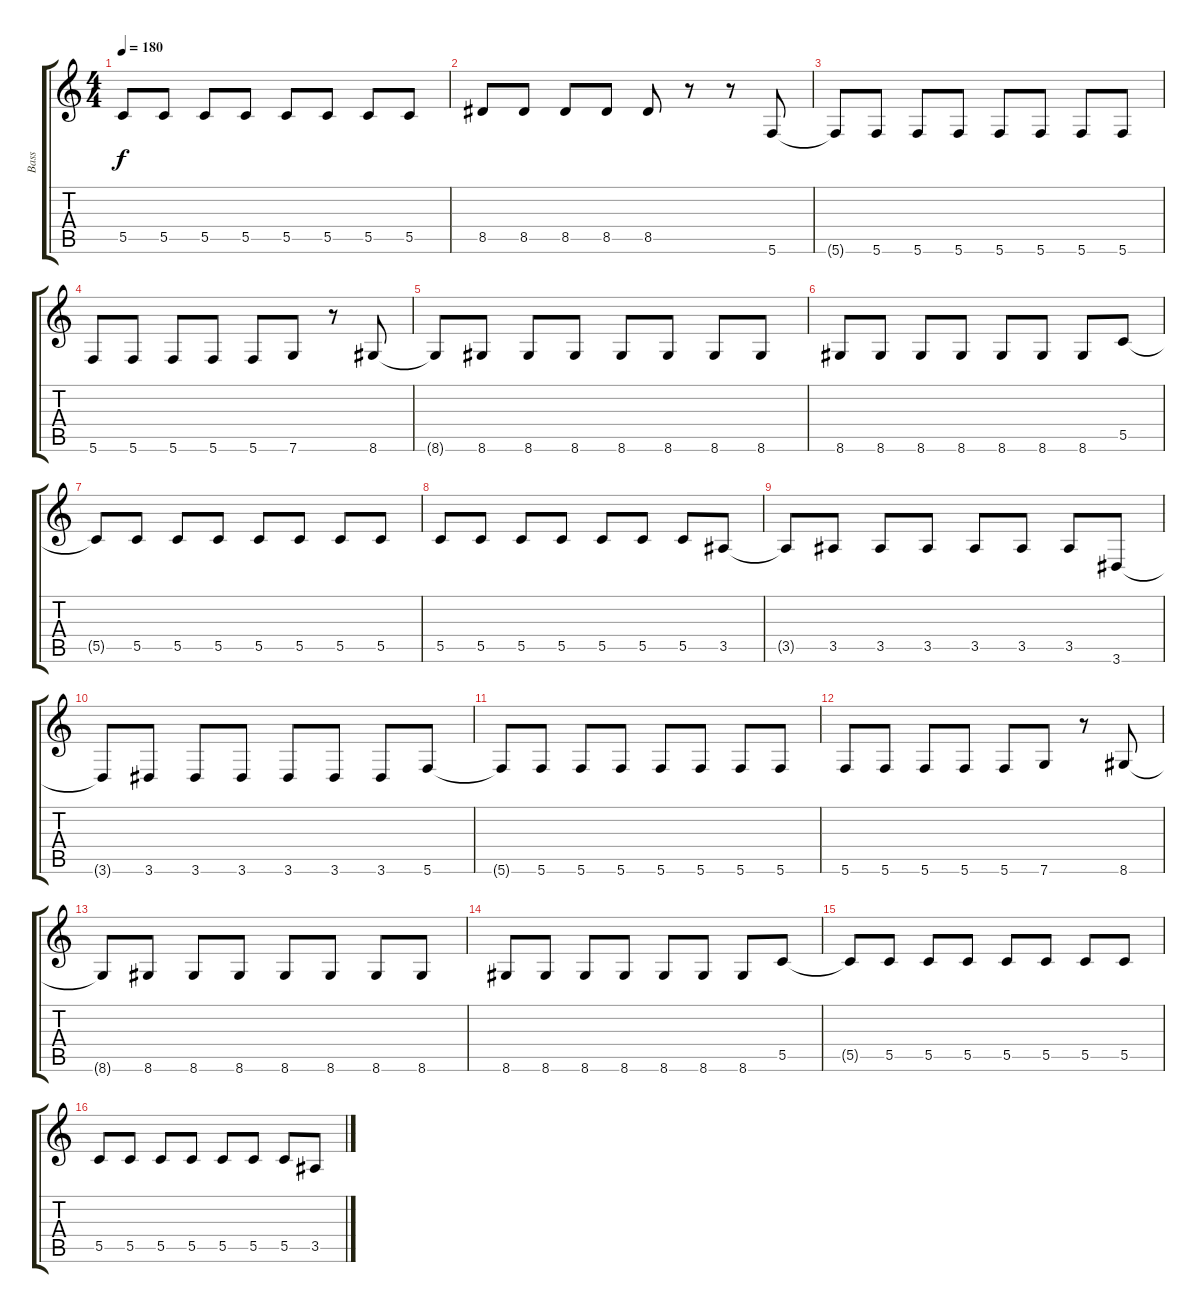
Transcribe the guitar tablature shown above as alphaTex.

\track ("Bass" "Bass") {instrument electricbasspick}
\staff {score tabs}
\tuning (D4 A3 F3 C3 G2 C2) {hide}
\ts (4 4)
\tempo 180
\clef g2
\ks c
5.5{t}.8{dy f} 5.5.8 5.5.8 5.5.8 5.5.8 5.5.8 5.5.8 5.5.8 |
8.5.8 8.5.8 8.5.8 8.5.8 8.5.8 r.8 r.8 5.6.8 |
5.6{t}.8 5.6.8 5.6.8 5.6.8 5.6.8 5.6.8 5.6.8 5.6.8 |
5.6.8 5.6.8 5.6.8 5.6.8 5.6.8 7.6.8 r.8 8.6.8 |
8.6{t}.8 8.6.8 8.6.8 8.6.8 8.6.8 8.6.8 8.6.8 8.6.8 |
8.6.8 8.6.8 8.6.8 8.6.8 8.6.8 8.6.8 8.6.8 5.5.8 |
5.5{t}.8 5.5.8 5.5.8 5.5.8 5.5.8 5.5.8 5.5.8 5.5.8 |
5.5.8 5.5.8 5.5.8 5.5.8 5.5.8 5.5.8 5.5.8 3.5.8 |
3.5{t}.8 3.5.8 3.5.8 3.5.8 3.5.8 3.5.8 3.5.8 3.6.8 |
3.6{t}.8 3.6.8 3.6.8 3.6.8 3.6.8 3.6.8 3.6.8 5.6.8 |
5.6{t}.8 5.6.8 5.6.8 5.6.8 5.6.8 5.6.8 5.6.8 5.6.8 |
5.6.8 5.6.8 5.6.8 5.6.8 5.6.8 7.6.8 r.8 8.6.8 |
8.6{t}.8 8.6.8 8.6.8 8.6.8 8.6.8 8.6.8 8.6.8 8.6.8 |
8.6.8 8.6.8 8.6.8 8.6.8 8.6.8 8.6.8 8.6.8 5.5.8 |
5.5{t}.8 5.5.8 5.5.8 5.5.8 5.5.8 5.5.8 5.5.8 5.5.8 |
5.5.8 5.5.8 5.5.8 5.5.8 5.5.8 5.5.8 5.5.8 3.5.8
